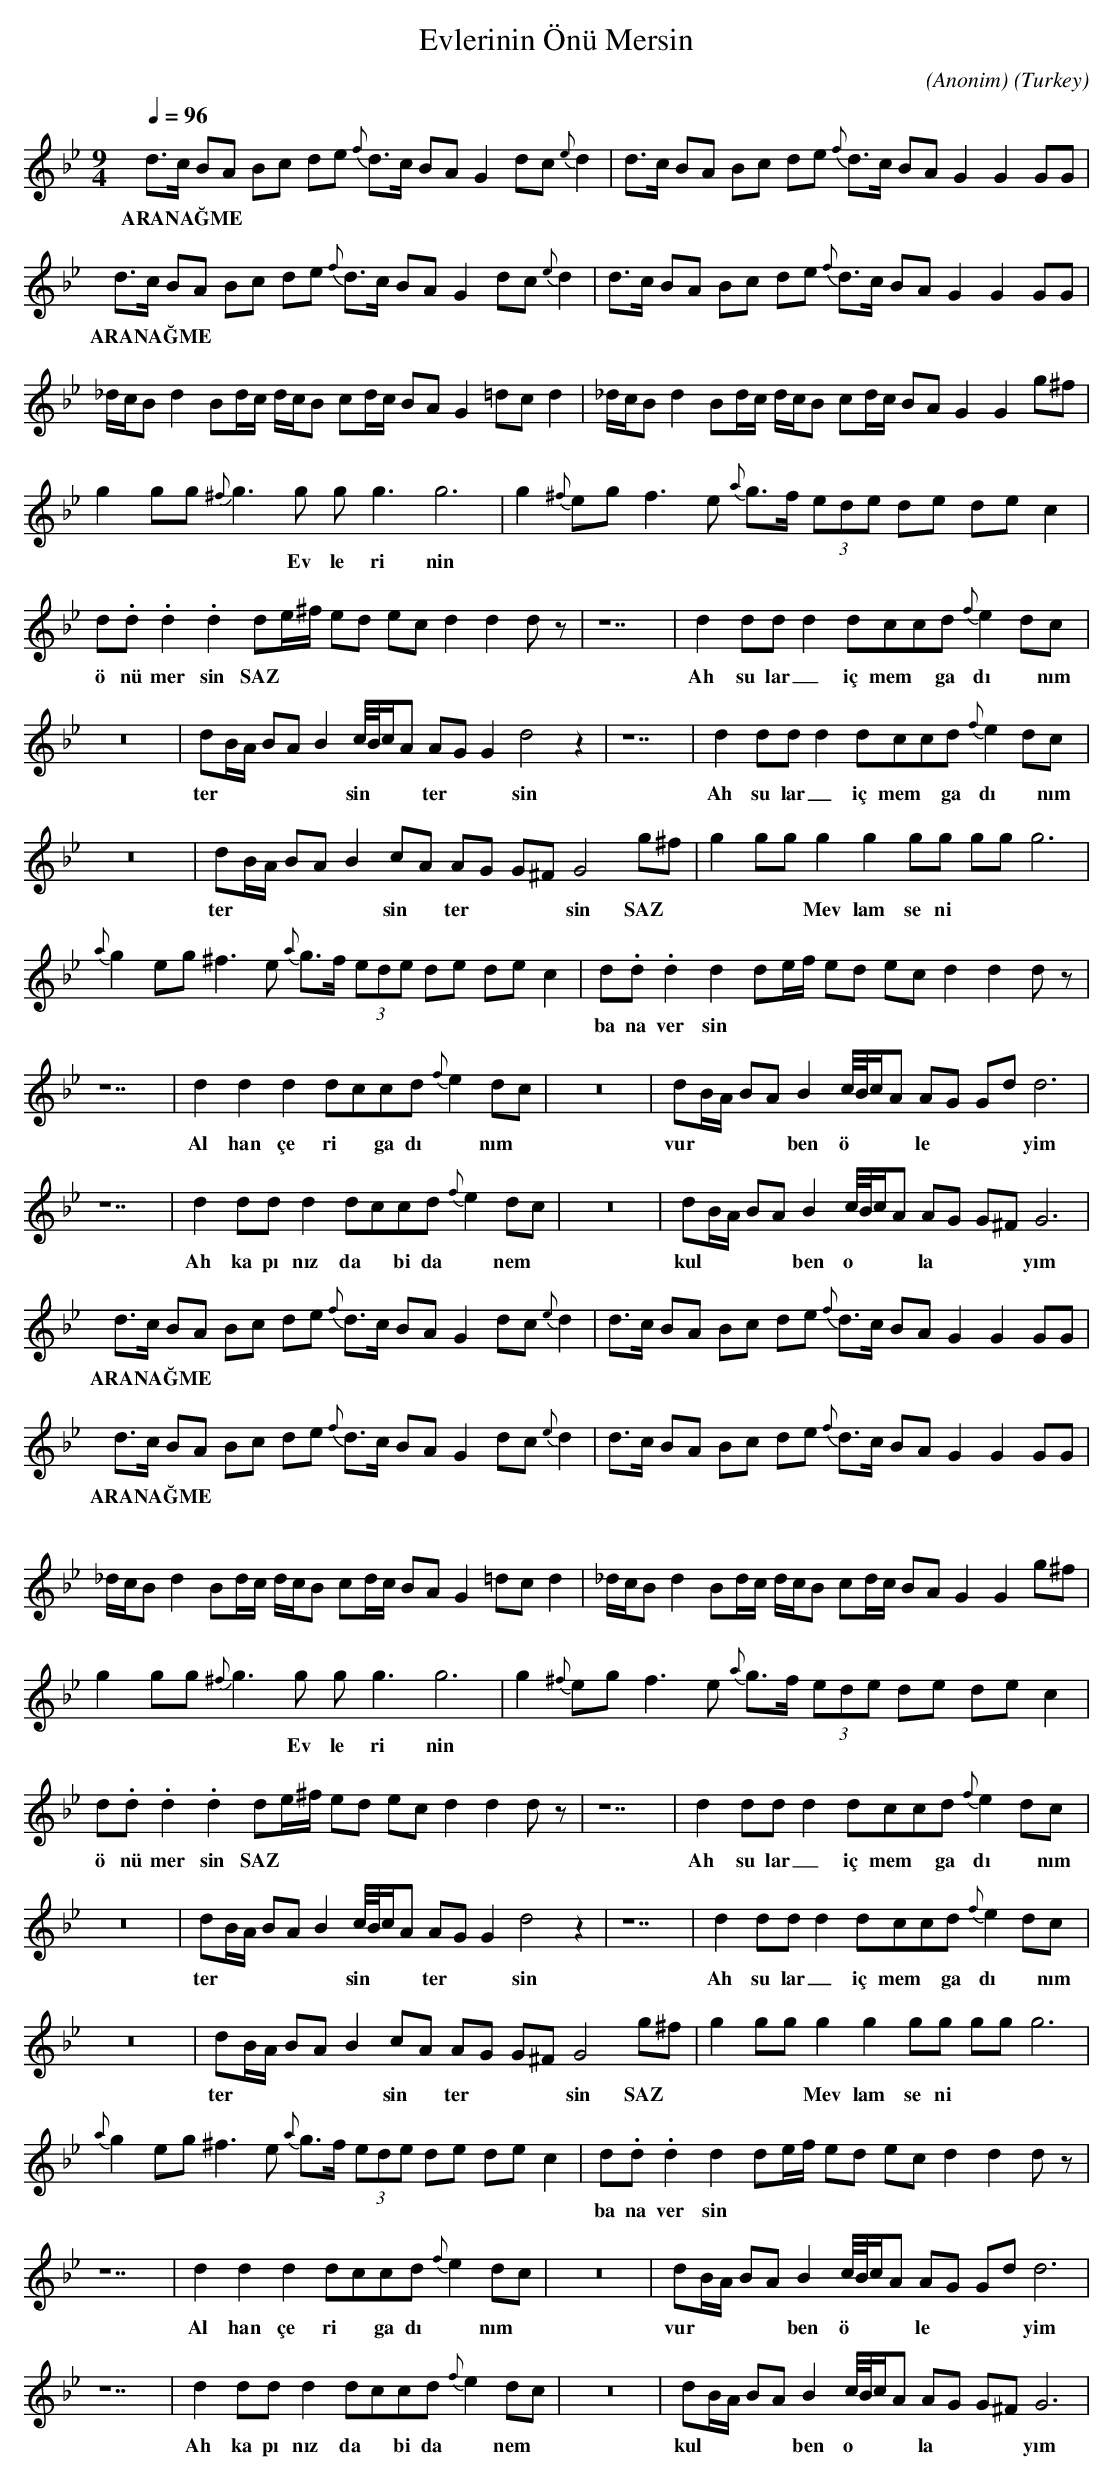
X:1
T: Evlerinin Önü Mersin
C: (Anonim)
O: Turkey
M: 9/4
L: 1/16
K: C _B _e
Q: 1/4=96
d3c B2A2 B2c2 d2e2 {f}d3c B2A2 G4 d2c2 {e}d4  | \
w:  ARANAĞME  |
d3c B2A2 B2c2 d2e2 {f}d3c B2A2 G4 G4 G2G2  |
w:   |
d3c B2A2 B2c2 d2e2 {f}d3c B2A2 G4 d2c2 {e}d4  | \
w:  ARANAĞME  |
d3c B2A2 B2c2 d2e2 {f}d3c B2A2 G4 G4 G2G2  |
w:   |
_dcB2 d4 B2dc dcB2 c2dc B2A2 G4 =d2c2 d4  | \
w:   |
_dcB2 d4 B2dc dcB2 c2dc B2A2 G4 G4 g2^f2  |
w:   |
g4 g2g2 {^f}g6g2 g2g6 g12  | g4 {^f}e2g2 f6e2 {a}g3f (3e2d2e2 d2e2 d2e2 c4  |
w:  *  *  *  *  Ev le ri nin   |   |
d2.d2 .d4 .d4 d2e^f e2d2 e2c2 d4 d4 d2z2  | z28  | \
w:  ö nü  mer sin   SAZ  |  |
d4d2d2d4d2c2c2d2{f}e4d2c2  |
w:  Ah  su lar_ iç mem  *  ga dı *  nım   |
z36  | d2BA B2A2 B4 c/B/cA2 A2G2 G4 d8 z4  | z28  | \
w:  |  ter *  *  *  *  *  sin  *  *  *  ter *  *  sin    |  |
d4d2d2d4d2c2c2d2{f}e4d2c2  |
w:  Ah  su lar_ iç mem  *  ga dı *  nım   |
z36  | d2BA B2A2 B4 c2A2 A2G2 G2^F2 G8 g2^f2  | \
w:  |  ter *  *  *  *  *  sin  *  ter *  *  *  sin   SAZ  |
g4 g2g2 g4 g4 g2g2 g2g2 g12  |
w:  *  *  *  Mev lam  se ni   |
{a}g4 e2g2 ^f6e2 {a}g3f (3e2d2e2 d2e2 d2e2 c4  | \
w:   |
d2.d2 .d4 d4 d2ef e2d2 e2c2 d4 d4 d2z2  |
w:  ba na  ver sin    |
z28  | d4d4d4d2c2c2d2{f}e4d2c2  | z36  | \
w:  |  Al  han çe ri  *  ga dı *  nım   |  |
d2BA B2A2 B4 c/B/cA2 A2G2 G2d2 d12  |
w:  vur  *  *  *  *  ben  ö *  *  *  le *  *  *  yim    |
z28  | d4d2d2d4d2c2c2d2{f}e4d2c2  | z36  | \
w:  |  Ah  ka pı nız da  *  bi  da *  nem   |  |
d2BA B2A2 B4 c/B/cA2 A2G2 G2^F2 G12  |
w:  kul  *  *  *  *  ben  o *  *  *  la *  *  *  yım    |
d3c B2A2 B2c2 d2e2 {f}d3c B2A2 G4 d2c2 {e}d4  | \
w:  ARANAĞME  |
d3c B2A2 B2c2 d2e2 {f}d3c B2A2 G4 G4 G2G2  |
w:   |
d3c B2A2 B2c2 d2e2 {f}d3c B2A2 G4 d2c2 {e}d4  | \
w:  ARANAĞME  |
d3c B2A2 B2c2 d2e2 {f}d3c B2A2 G4 G4 G2G2  |
w:   |
_dcB2 d4 B2dc dcB2 c2dc B2A2 G4 =d2c2 d4  | \
w:   |
_dcB2 d4 B2dc dcB2 c2dc B2A2 G4 G4 g2^f2  |
w:   |
g4 g2g2 {^f}g6g2 g2g6 g12  | g4 {^f}e2g2 f6e2 {a}g3f (3e2d2e2 d2e2 d2e2 c4  |
w:  *  *  *  *  Ev le ri nin   |   |
d2.d2 .d4 .d4 d2e^f e2d2 e2c2 d4 d4 d2z2  | z28  | \
w:  ö nü  mer sin   SAZ  |  |
d4d2d2d4d2c2c2d2{f}e4d2c2  |
w:  Ah  su lar_ iç mem  *  ga dı *  nım   |
z36  | d2BA B2A2 B4 c/B/cA2 A2G2 G4 d8 z4  | z28  | \
w:  |  ter *  *  *  *  *  sin  *  *  *  ter *  *  sin    |  |
d4d2d2d4d2c2c2d2{f}e4d2c2  |
w:  Ah  su lar_ iç mem  *  ga dı *  nım   |
z36  | d2BA B2A2 B4 c2A2 A2G2 G2^F2 G8 g2^f2  | \
w:  |  ter *  *  *  *  *  sin  *  ter *  *  *  sin   SAZ  |
g4 g2g2 g4 g4 g2g2 g2g2 g12  |
w:  *  *  *  Mev lam  se ni   |
{a}g4 e2g2 ^f6e2 {a}g3f (3e2d2e2 d2e2 d2e2 c4  | \
w:   |
d2.d2 .d4 d4 d2ef e2d2 e2c2 d4 d4 d2z2  |
w:  ba na  ver sin    |
z28  | d4d4d4d2c2c2d2{f}e4d2c2  | z36  | \
w:  |  Al  han çe ri  *  ga dı *  nım   |  |
d2BA B2A2 B4 c/B/cA2 A2G2 G2d2 d12  |
w:  vur  *  *  *  *  ben  ö *  *  *  le *  *  *  yim    |
z28  | d4d2d2d4d2c2c2d2{f}e4d2c2  | z36  | \
w:  |  Ah  ka pı nız da  *  bi  da *  nem   |  |
d2BA B2A2 B4 c/B/cA2 A2G2 G2^F2 G12  |
w:  kul  *  *  *  *  ben  o *  *  *  la *  *  *  yım    |
|
